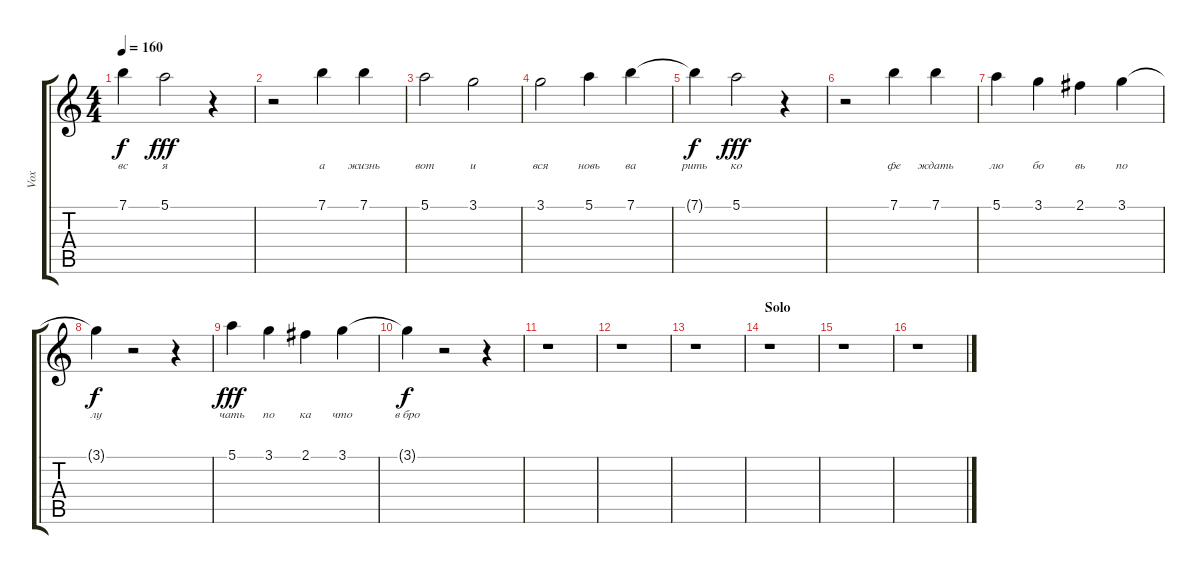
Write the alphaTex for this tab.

\track ("Vox" "Vox") {instrument electricguitarjazz}
\staff {score tabs}
\tuning (E4 B3 G3 D3 A2 E2) {hide}
\ts (4 4)
\tempo 160
\clef g2
\ks c
7.1{t}.4{lyrics (0 "вс") lyrics (1 "") lyrics (2 "") lyrics (3 "") lyrics (4 "") dy f} 5.1.2{lyrics (0 "я") lyrics (1 "") lyrics (2 "") lyrics (3 "") lyrics (4 "") dy fff} r.4 |
r.2 7.1.4{lyrics (0 "а") lyrics (1 "") lyrics (2 "") lyrics (3 "") lyrics (4 "")} 7.1.4{lyrics (0 "жизнь") lyrics (1 "") lyrics (2 "") lyrics (3 "") lyrics (4 "")} |
5.1.2{lyrics (0 "вот") lyrics (1 "") lyrics (2 "") lyrics (3 "") lyrics (4 "")} 3.1.2{lyrics (0 "и") lyrics (1 "") lyrics (2 "") lyrics (3 "") lyrics (4 "")} |
3.1.2{lyrics (0 "вся") lyrics (1 "") lyrics (2 "") lyrics (3 "") lyrics (4 "")} 5.1.4{lyrics (0 "новь") lyrics (1 "") lyrics (2 "") lyrics (3 "") lyrics (4 "")} 7.1.4{lyrics (0 "ва") lyrics (1 "") lyrics (2 "") lyrics (3 "") lyrics (4 "")} |
7.1{t}.4{lyrics (0 "рить") lyrics (1 "") lyrics (2 "") lyrics (3 "") lyrics (4 "") dy f} 5.1.2{lyrics (0 "ко") lyrics (1 "") lyrics (2 "") lyrics (3 "") lyrics (4 "") dy fff} r.4 |
r.2 7.1.4{lyrics (0 "фе") lyrics (1 "") lyrics (2 "") lyrics (3 "") lyrics (4 "")} 7.1.4{lyrics (0 "ждать") lyrics (1 "") lyrics (2 "") lyrics (3 "") lyrics (4 "")} |
5.1.4{lyrics (0 "лю") lyrics (1 "") lyrics (2 "") lyrics (3 "") lyrics (4 "")} 3.1.4{lyrics (0 "бо") lyrics (1 "") lyrics (2 "") lyrics (3 "") lyrics (4 "")} 2.1.4{lyrics (0 "вь") lyrics (1 "") lyrics (2 "") lyrics (3 "") lyrics (4 "")} 3.1.4{lyrics (0 "по") lyrics (1 "") lyrics (2 "") lyrics (3 "") lyrics (4 "")} |
3.1{t}.4{lyrics (0 "лу") lyrics (1 "") lyrics (2 "") lyrics (3 "") lyrics (4 "") dy f} r.2 r.4 |
5.1.4{lyrics (0 "чать") lyrics (1 "") lyrics (2 "") lyrics (3 "") lyrics (4 "") dy fff} 3.1.4{lyrics (0 "по") lyrics (1 "") lyrics (2 "") lyrics (3 "") lyrics (4 "")} 2.1.4{lyrics (0 "ка") lyrics (1 "") lyrics (2 "") lyrics (3 "") lyrics (4 "")} 3.1.4{lyrics (0 "что") lyrics (1 "") lyrics (2 "") lyrics (3 "") lyrics (4 "")} |
3.1{t}.4{lyrics (0 "в бро") lyrics (1 "") lyrics (2 "") lyrics (3 "") lyrics (4 "") dy f} r.2 r.4 |
r.1 |
r.1 |
r.1 |
\section ("" "Solo")
r.1 |
r.1 |
r.1
